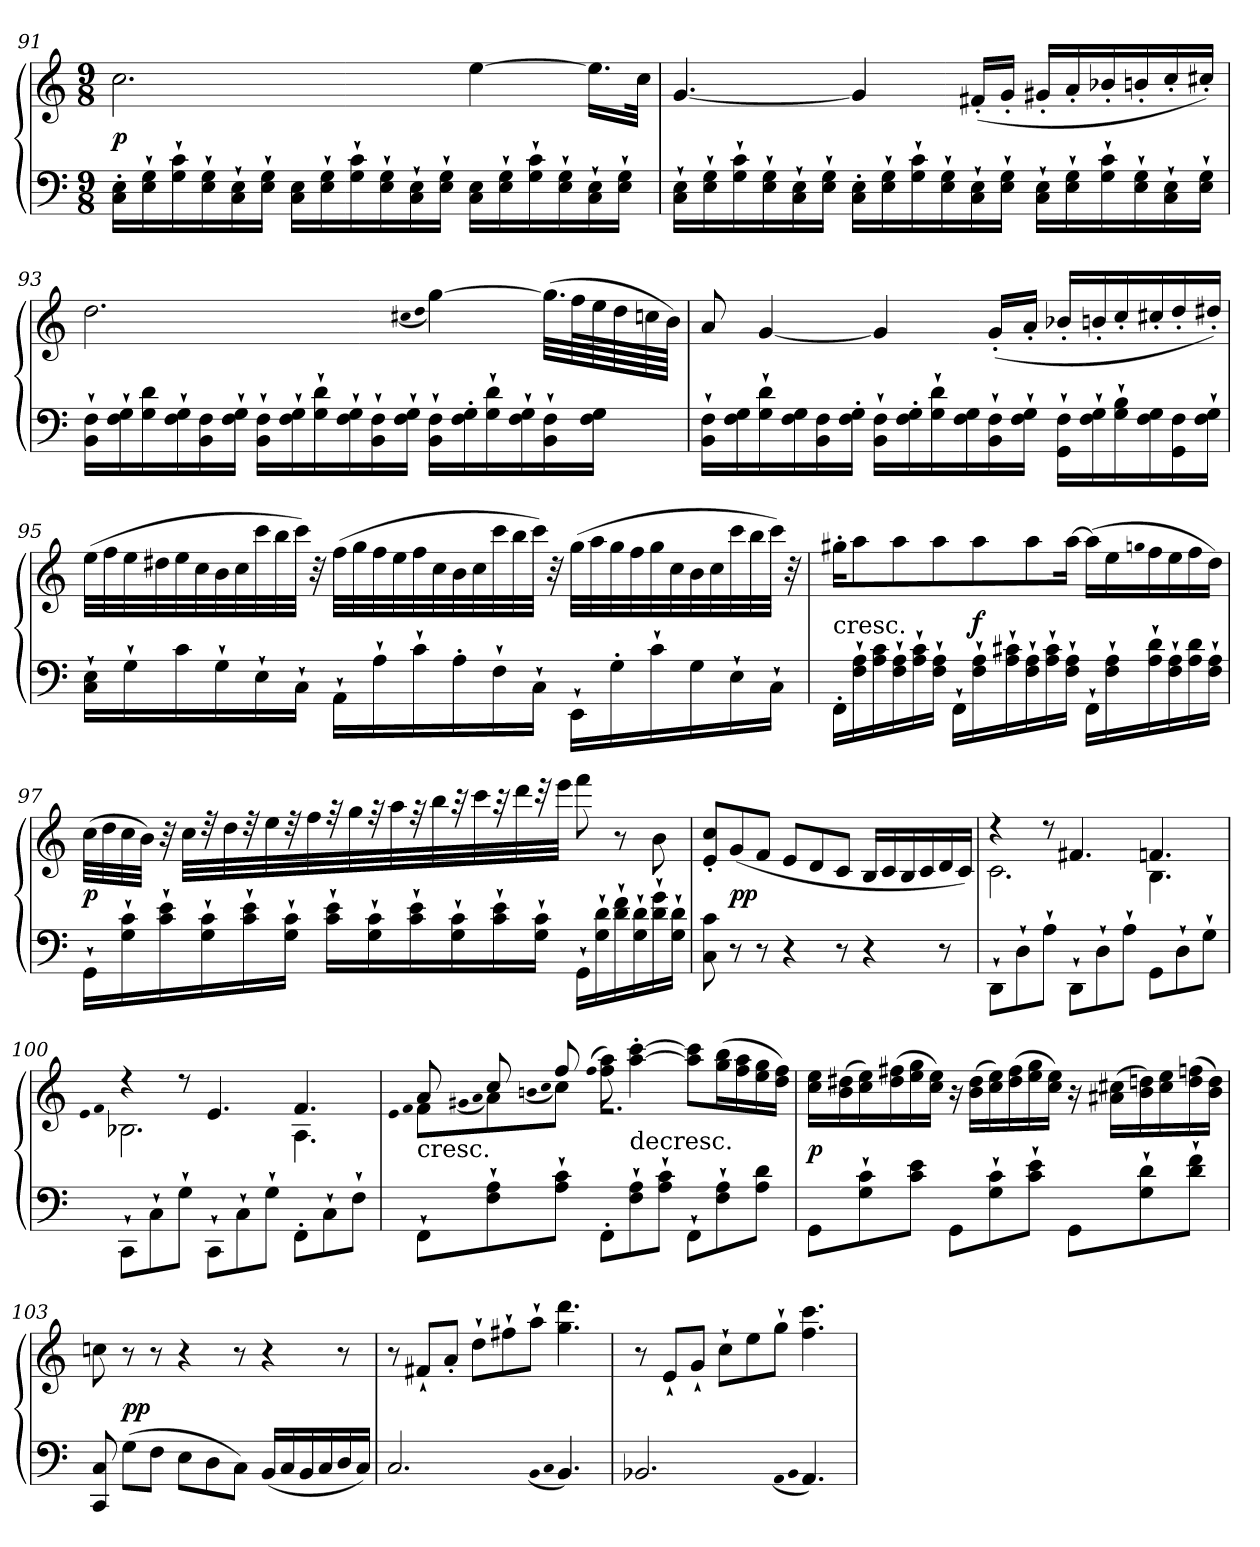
**kern	**kern	**dynam
*part1	*part1	*part1
*staff2	*staff1	*staff1/2
*clefF4	*clefG2	*
*k[]	*k[]	*
*C:	*C:	*
*M9/8	*M9/8	*
=91	=91	=91
16C'\ 16E'\LL	2.cc\	p
16E`\ 16G`\	.	.
16G`\ 16c`\	.	.
16E`\ 16G`\	.	.
16C`\ 16E`\	.	.
16E`\ 16G`\JJ	.	.
16C\ 16E\LL	.	.
16E`\ 16G`\	.	.
16G`\ 16c`\	.	.
16E`\ 16G`\	.	.
16C`\ 16E`\	.	.
16E`\ 16G`\JJ	.	.
16C\ 16E\LL	[4ee\	.
16E`\ 16G`\	.	.
16G`\ 16c`\	.	.
16E`\ 16G`\	.	.
16C`\ 16E`\	16.ee\LL]	.
16E`\ 16G`\JJ	.	.
.	32cc\JJk	.
=92	=92	=92
16C`\ 16E`\LL	[4.g/	.
16E`\ 16G`\	.	.
16G`\ 16c`\	.	.
16E`\ 16G`\	.	.
16C`\ 16E`\	.	.
16E`\ 16G`\JJ	.	.
16C'\ 16E'\LL	4g/]	.
16E`\ 16G`\	.	.
16G`\ 16c`\	.	.
16E`\ 16G`\	.	.
16C`\ 16E`\	(16f#X'/LL	.
16E`\ 16G`\JJ	16g'/JJ	.
16C`\ 16E`\LL	16g#X'/LL	.
16E`\ 16G`\	16a'/	.
16G`\ 16c`\	16b-X'/	.
16E`\ 16G`\	16bn'/	.
16C`\ 16E`\	16cc'/	.
16E`\ 16G`\JJ	16cc#X'/JJ)	.
=93	=93	=93
16BB`\ 16F`\LL	2.dd\	.
16F`\ 16G`\	.	.
16G\ 16d\	.	.
16F`\ 16G`\	.	.
16BB\ 16F\	.	.
16F`\ 16G`\JJ	.	.
16BB`\ 16F`\LL	.	.
16F`\ 16G`\	.	.
16G`\ 16d`\	.	.
16F`\ 16G`\	.	.
16BB`\ 16F`\	.	.
16F`\ 16G`\JJ	.	.
.	(qcc#X	.
.	qdd	.
16BB`\ 16F`\LL	[4gg\)	.
16F'\ 16G'\	.	.
16G`\ 16d`\	.	.
16F`\ 16G`\	.	.
16BB`\ 16F`\	(32.gg\LLL]	.
.	64ff\L	.
16F\ 16G\JJ	64ee\	.
.	64dd\	.
.	64ccn\	.
.	64b\JJJJ)	.
=94	=94	=94
16BB`\ 16F`\LL	8a/	.
16F\ 16G\	.	.
16G`\ 16d`\	[4g/	.
16F\ 16G\	.	.
16BB\ 16F\	.	.
16F'\ 16G'\JJ	.	.
16BB`\ 16F`\LL	4g/]	.
16F'\ 16G'\	.	.
16G`\ 16d`\	.	.
16F\ 16G\	.	.
16BB`\ 16F`\	(16g'/LL	.
16F`\ 16G`\JJ	16a'/JJ	.
16GG`\ 16F`\LL	16b-X'/LL	.
16F`\ 16G`\	16bn'/	.
16G`\ 16B`\	16cc'/	.
16F\ 16G\	16cc#X'/	.
16GG\ 16F\	16dd'/	.
16F`\ 16G`\JJ	16dd#X'/JJ)	.
=95	=95	=95
16C`\ 16E`\LL	(32ee\LLL	.
.	32ff\	.
16G`\	32ee\	.
.	32dd#X\	.
16c\	32ee\	.
.	32cc\	.
16G`\	32b\	.
.	32cc\	.
16E`\	32ccc\	.
.	32bb\	.
16C`\JJ	32ccc\JJJ)	.
.	32r	.
16AA`\LL	(32ff\LLL	.
.	32gg\	.
16A`\	32ff\	.
.	32ee\	.
16c`\	32ff\	.
.	32cc\	.
16A'\	32b\	.
.	32cc\	.
16F`\	32ccc\	.
.	32bb\	.
16C`\JJ	32ccc\JJJ)	.
.	32r	.
16EE`\LL	(32gg\LLL	.
.	32aa\	.
16G'\	32gg\	.
.	32ff\	.
16c`\	32gg\	.
.	32cc\	.
16G\	32b\	.
.	32cc\	.
16E`\	32ccc\	.
.	32bb\	.
16C`\JJ	32ccc\JJJ)	.
.	32r	.
=96	=96	=96
!	!LO:TX:c:t=cresc.	!
16FF'\LL	16gg#X'\KL	.
16F`\ 16A`\	8aa\	.
16A\ 16c\	.	.
16F`\ 16A`\	8aa\	.
16A`\ 16c`\	.	.
16F`\ 16A`\JJ	8aa\	.
16FF`\LL	.	.
16F`\ 16A`\	8aa\	f
16A`\ 16c#X`\	.	.
16F`\ 16A`\	8aa\	.
16A`\ 16c#`\	.	.
16F`\ 16A`\JJ	[16aa\Jk	.
16FF`\LL	(16aa\LL]	.
16F`\ 16A`\	16ee\	.
.	qggn	.
16A`\ 16d`\	16ff\	.
16F`\ 16A`\	16ee\	.
16A\ 16d\	16ff\	.
16F`\ 16A`\JJ	16dd\JJ)	.
=97	=97	=97
16GG`\LL	(32cc\LLL	p
.	32dd\	.
16G`\ 16c`\	32cc\	.
.	32b\JJJ)	.
16c`\ 16e`\	32r	.
.	32cc\LLL	.
16G`\ 16c`\	32r	.
.	32dd\	.
16c`\ 16e`\	32r	.
.	32ee\	.
16G`\ 16c`\JJ	32r	.
.	32ff\	.
16c`\ 16e`\LL	32r	.
.	32gg\	.
16G`\ 16c`\	32r	.
.	32aa\	.
16c`\ 16e`\	32r	.
.	32bb\	.
16G`\ 16c`\	32r	.
.	32ccc\	.
16c`\ 16e`\	32r	.
.	32ddd\	.
16G`\ 16c`\JJ	32r	.
.	32eee\JJJ	.
16GG`\LL	8fff\	.
16G`\ 16d`\	.	.
16d`\ 16f`\	8r	.
16G`\ 16d`\	.	.
16d`\ 16g`\	8b\	.
16G`\ 16d`\JJ	.	.
=98	=98	=98
8C\ 8c\	8e'/ 8cc'/L	.
8r	(8g/	pp
8r	8f/J	.
4r	8e/L	.
.	8d/	.
8r	8c/J	.
4r	16B/LL	.
.	16c/	.
.	16B/	.
.	16c/	.
8r	16d/	.
.	16c/JJ)	.
=99	=99	=99
*	*^	*
8DD`\L	4r	2.c\	.
8D`\	.	.	.
8A`\J	8r	.	.
8DD`\L	4.f#X/	.	.
8D`\	.	.	.
8A`\J	.	.	.
8GG\L	4.fn/	4.B\	.
8D`\	.	.	.
8G`\J	.	.	.
=100	=100	=100	=100
.	.	qe	.
.	.	qf	.
8CC`\L	4r	2.B-X\	.
8C`\	.	.	.
8G`\J	8r	.	.
8CC`\L	4.e/	.	.
8C`\	.	.	.
8G`\J	.	.	.
8FF'\L	4.f/	4.A\	.
8C`\	.	.	.
8F`\J	.	.	.
=101	=101	=101	=101
.	.	qe	.
.	.	qf	.
!	!LO:TX:c:t=cresc.	!	!
8FF`\L	8a/	8f\L	.
.	.	(qg#X	.
.	.	qa	.
8F`\ 8A`\	8cc/	8a\)	.
.	.	(qbn	.
.	.	qcc	.
8A`\ 8c`\J	8ff/	8cc\J)	.
.	(qff	.	.
8FF'\L	8ff\ 8aa\)	2.r	.
!	!LO:TX:c:t=decresc.	!	!
8F`\ 8A`\	[4aa'\ [4ccc'\	.	.
8A`\ 8c`\J	.	.	.
8FF`\L	8aa]\ 8ccc]\L	.	.
8F`\ 8A`\	(16gg\ 16bb\L	.	.
.	16ff\ 16aa\	.	.
8A\ 8d\J	16ee\ 16gg\	.	.
.	16dd\ 16ff\JJ)	.	.
*	*v	*v	*
=102	=102	=102
8GG\L	16cc\ 16ee\LL	p
.	(16b\ 16dd#X\	.
8G`\ 8c`\	16cc\ 16ee\)	.
.	(16dd#\ 16ff#X\	.
8c\ 8e\J	16ee\ 16gg\	.
.	16cc\ 16ee\JJ)	.
8GG\L	16r	.
.	(16b\ 16dd#\LL	.
8G`\ 8c`\	16cc\ 16ee\)	.
.	(16dd#\ 16ff#\	.
8c`\ 8e`\J	16ee\ 16gg\	.
.	16cc\ 16ee\JJ)	.
8GG\L	16r	.
.	(16a#X\ 16cc#X\LL	.
8G`\ 8d`\	16b\ 16ddn\)	.
.	16cc#\ 16ee\	.
8d`\ 8f`\J	(16dd\ 16ffn\	.
.	16b\ 16dd\JJ)	.
=103	=103	=103
8CC/ 8C/	8ccn\	.
(8G\L	8r	pp
8F\J	8r	.
8E\L	4r	.
8D\	.	.
8C\J)	8r	.
(16BB/LL	4r	.
16C/	.	.
16BB/	.	.
16C/	.	.
16D/	8r	.
16C/JJ)	.	.
=104	=104	=104
2.C/	8r	.
.	8f#X`/L	.
.	8a'/J	.
.	8dd`\L	.
.	8ff#X`\	.
.	8aa`\J	.
(qBB	.	.
qC	.	.
4.BB/)	4.gg\ 4.ddd\	.
=105	=105	=105
2.BB-X/	8r	.
.	8e`/L	.
.	8g`/J	.
.	8cc`\L	.
.	8ee\	.
.	8gg`\J	.
(qAA	.	.
qBB-	.	.
4.AA/)	4.ff\ 4.ccc\	.
=	=	=
*-	*-	*-
